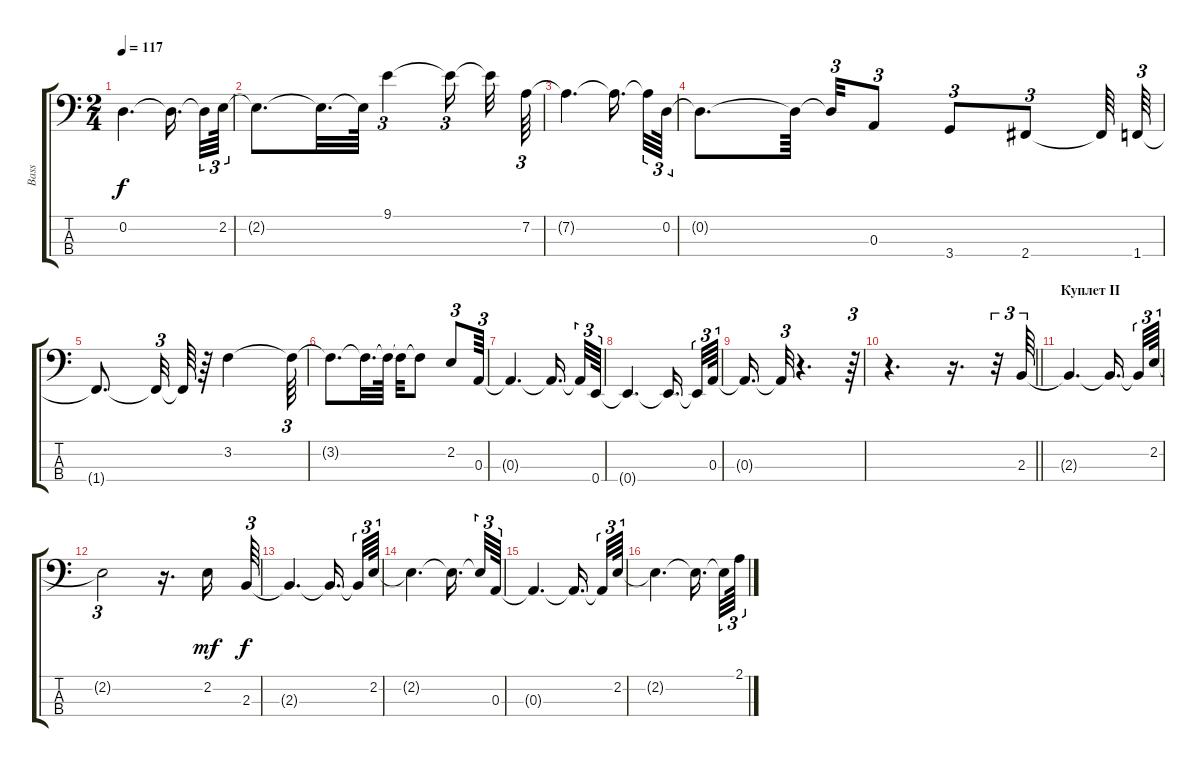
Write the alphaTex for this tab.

\track ("Bass" "Bass") {instrument fretlessbass}
\staff {score tabs}
\tuning (G2 D2 A1 E1) {hide}
\ts (2 4)
\tempo 117
\clef f4
\ks c
0.2{t}.4{d dy f} 0.2{t}.16{d beam splitsecondary} 0.2{t}.32{tu (3 2)} 2.2.64{tu (3 2)} |
2.2{t}.8{d} 2.2{t}.32{d} 2.2{t}.64 9.1.4{tu (3 2)} 9.1{t}.16{tu (3 2) beam splitsecondary} 9.1{t}.32 7.2.64{tu (3 2)} |
7.2{t}.4{d} 7.2{t}.16{d beam splitsecondary} 7.2{t}.32{tu (3 2)} 0.2.64{tu (3 2)} |
0.2{t}.8{d} 0.2{t}.64{beam splitsecondary} 0.2{t}.32{tu (3 2)} 0.3.8{tu (3 2)} 3.4.8{tu (3 2)} 2.4.8{tu (3 2)} 2.4{t}.64 1.4.64{tu (3 2)} |
1.4{t}.8{d} 1.4{t}.32{tu (3 2)} 1.4{t}.64 r.64 3.2.4 3.2{t}.64{tu (3 2)} |
3.2{t}.8{d} 3.2{t}.32{d} 3.2{t}.64 3.2{t}.32 3.2{t}.8 2.2.8{tu (3 2)} 0.3.64{tu (3 2)} |
0.3{t}.4{d} 0.3{t}.16{d beam splitsecondary} 0.3{t}.32{tu (3 2)} 0.4.64{tu (3 2)} |
0.4{t}.4{d} 0.4{t}.16{d beam splitsecondary} 0.4{t}.32{tu (3 2)} 0.3.64{tu (3 2)} |
0.3{t}.16{d} 0.3{t}.32{tu (3 2)} r.4{d} r.64{tu (3 2)} |
\barLineRight lightlight
r.4{d} r.16{d} r.32{tu (3 2)} 2.3.64{tu (3 2)} |
\section ("" "Куплет II")
2.3{t}.4{d} 2.3{t}.16{d beam splitsecondary} 2.3{t}.32{tu (3 2)} 2.2.64{tu (3 2)} |
2.2{t}.2{tu (3 2)} r.16{d} 2.2.16{dy mf} 2.3.64{tu (3 2) dy f} |
2.3{t}.4{d} 2.3{t}.16{d beam splitsecondary} 2.3{t}.32{tu (3 2)} 2.2.64{tu (3 2)} |
2.2{t}.4{d} 2.2{t}.16{d beam splitsecondary} 2.2{t}.32{tu (3 2)} 0.3.64{tu (3 2)} |
0.3{t}.4{d} 0.3{t}.16{d beam splitsecondary} 0.3{t}.32{tu (3 2)} 2.2.64{tu (3 2)} |
2.2{t}.4{d} 2.2{t}.16{d beam splitsecondary} 2.2{t}.32{tu (3 2)} 2.1.64{tu (3 2)}
